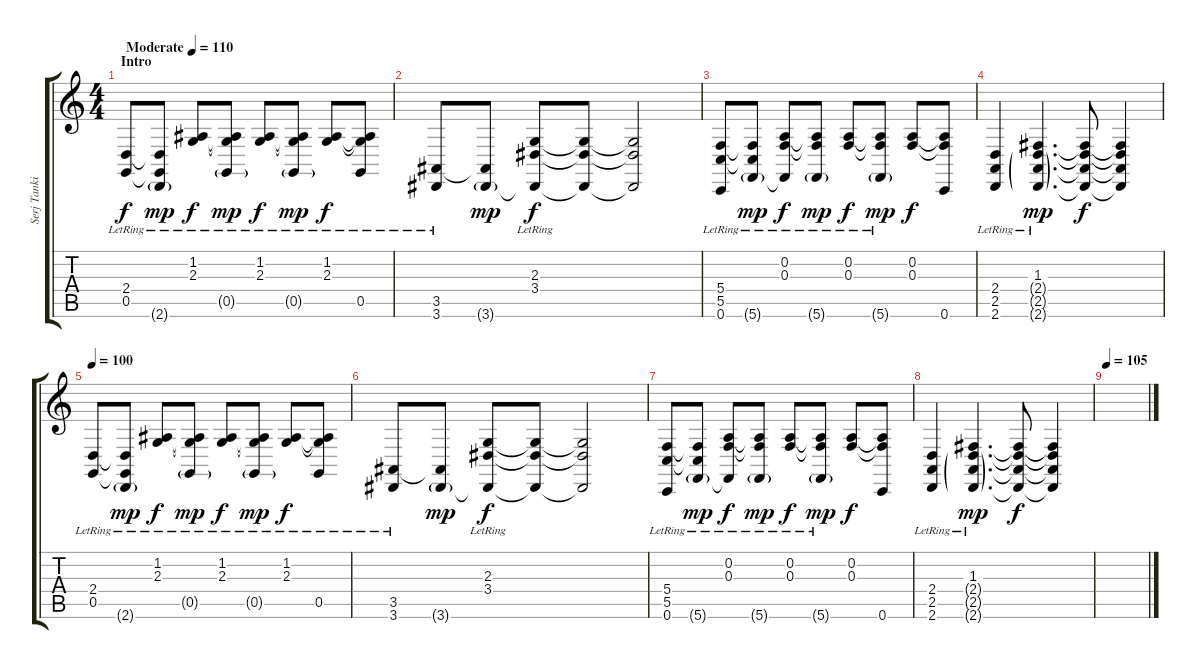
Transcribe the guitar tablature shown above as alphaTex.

\track ("Serj Tankian (Piano)" "Serj Tanki") {instrument acousticgrandpiano}
\staff {score tabs}
\tuning (D4 A3 F3 C3 G2 C2) {hide}
\ts (4 4)
\section ("" "Intro")
\tempo (110 "Moderate")
\tempo 100
\tempo 105
\tempo (110 "Moderate")
\clef g2
\ks c
(2.4{lr} 0.5{lr}).8{dy f instrument acousticgrandpiano} (2.4{t} 0.5{t} 2.6{g lr}).8{dy mp} (1.2{lr} 2.3{lr}).8{dy f} (1.2{t} 2.3{t} 0.5{g lr}).8{dy mp} (1.2{lr} 2.3{lr}).8{dy f} (1.2{t} 2.3{t} 0.5{g lr}).8{dy mp} (1.2{lr} 2.3{lr}).8{dy f} (1.2{t} 2.3{t} 0.5{lr}).8 |
(3.5{lr} 3.6).8 (3.5{t} 3.6{g}).8{dy mp} (2.3{lr} 3.4{lr} 3.6{t}).8{dy f} (2.3{t} 3.4{t} 3.6{t}).8 (2.3{t} 3.4{t} 3.6{t}).2 |
(5.4 5.5{lr} 0.6).8 (5.4{t} 5.5{t} 5.6{g lr}).8{dy mp} (0.2{lr} 0.3{lr} 5.6{t}).8{dy f} (0.2{t} 0.3{t} 5.6{g lr}).8{dy mp} (0.2{lr} 0.3{lr}).8{dy f} (0.2{t} 0.3{t} 5.6{g lr}).8{dy mp} (0.2 0.3).8{dy f} (0.2{t} 0.3{t} 0.6).8 |
(2.4{lr} 2.5{lr} 2.6{lr}).4 (1.3{lr} 2.4{g lr} 2.5{g lr} 2.6{g lr}).4{d dy mp} (1.3{t} 2.4{t} 2.5{t} 2.6{t}).8{dy f} (1.3{t} 2.4{t} 2.5{t} 2.6{t}).4 |
\tempo 100
(2.4{lr} 0.5{lr}).8 (2.4{t} 0.5{t} 2.6{g lr}).8{dy mp} (1.2{lr} 2.3{lr}).8{dy f} (1.2{t} 2.3{t} 0.5{g lr}).8{dy mp} (1.2{lr} 2.3{lr}).8{dy f} (1.2{t} 2.3{t} 0.5{g lr}).8{dy mp} (1.2{lr} 2.3{lr}).8{dy f} (1.2{t} 2.3{t} 0.5{lr}).8 |
(3.5{lr} 3.6).8 (3.5{t} 3.6{g}).8{dy mp} (2.3{lr} 3.4{lr} 3.6{t}).8{dy f} (2.3{t} 3.4{t} 3.6{t}).8 (2.3{t} 3.4{t} 3.6{t}).2 |
(5.4 5.5{lr} 0.6).8 (5.4{t} 5.5{t} 5.6{g lr}).8{dy mp} (0.2{lr} 0.3{lr} 5.6{t}).8{dy f} (0.2{t} 0.3{t} 5.6{g lr}).8{dy mp} (0.2{lr} 0.3{lr}).8{dy f} (0.2{t} 0.3{t} 5.6{g lr}).8{dy mp} (0.2 0.3).8{dy f} (0.2{t} 0.3{t} 0.6).8 |
(2.4{lr} 2.5{lr} 2.6{lr}).4 (1.3{lr} 2.4{g lr} 2.5{g lr} 2.6{g lr}).4{d dy mp} (1.3{t} 2.4{t} 2.5{t} 2.6{t}).8{dy f} (1.3{t} 2.4{t} 2.5{t} 2.6{t}).4 |
\tempo 105
